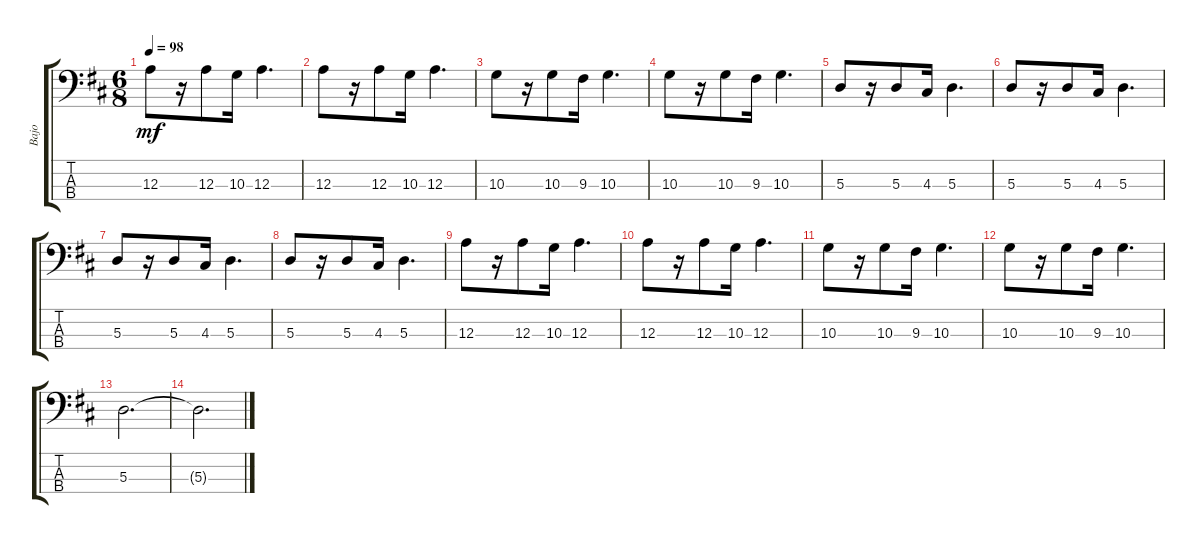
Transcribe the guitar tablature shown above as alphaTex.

\track ("Bajo" "Bajo") {instrument electricbassfinger}
\staff {score tabs}
\tuning (G2 D2 A1 E1) {hide}
\ts (6 8)
\tempo 98
\clef f4
\ks d
12.3.8{dy mf} r.16 12.3.8 10.3.16 12.3.4{d} |
12.3.8 r.16 12.3.8 10.3.16 12.3.4{d} |
10.3.8 r.16 10.3.8 9.3.16 10.3.4{d} |
10.3.8 r.16 10.3.8 9.3.16 10.3.4{d} |
5.3.8 r.16 5.3.8 4.3.16 5.3.4{d} |
5.3.8 r.16 5.3.8 4.3.16 5.3.4{d} |
5.3.8 r.16 5.3.8 4.3.16 5.3.4{d} |
5.3.8 r.16 5.3.8 4.3.16 5.3.4{d} |
12.3.8 r.16 12.3.8 10.3.16 12.3.4{d} |
12.3.8 r.16 12.3.8 10.3.16 12.3.4{d} |
10.3.8 r.16 10.3.8 9.3.16 10.3.4{d} |
10.3.8 r.16 10.3.8 9.3.16 10.3.4{d} |
5.3.2{d} |
5.3{t}.2{d}
